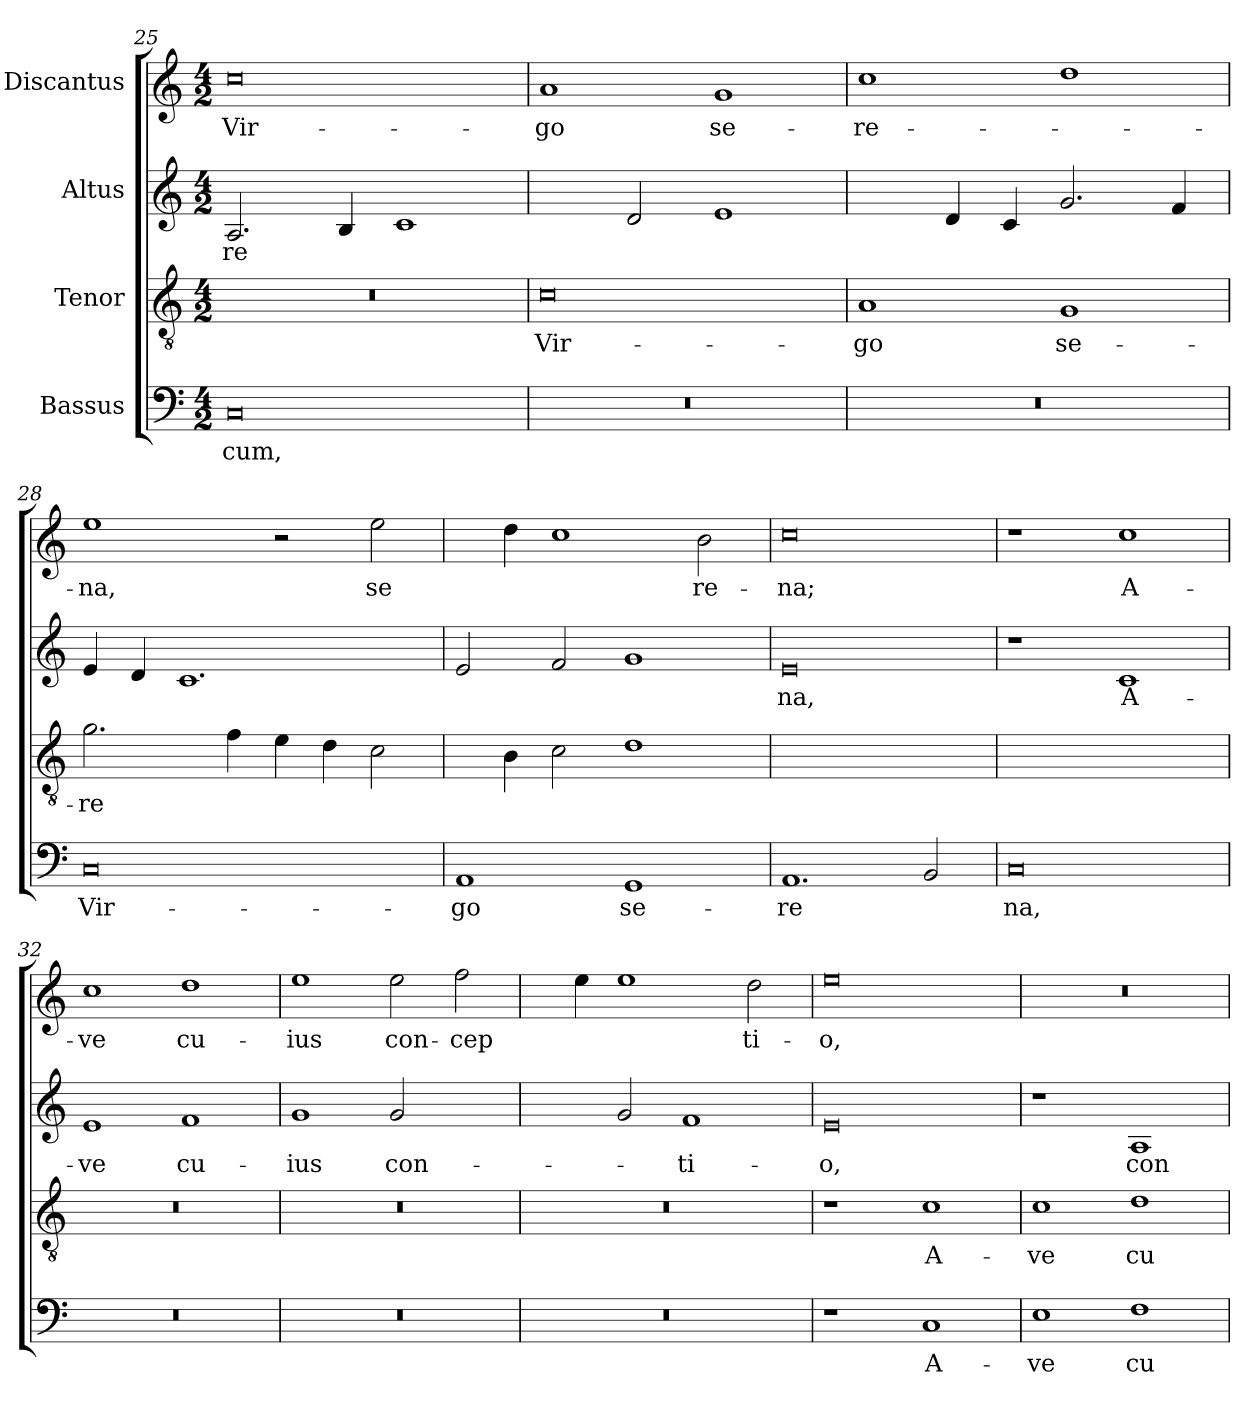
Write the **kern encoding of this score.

**kern	**text	**kern	**text	**kern	**text	**kern	**text
*part4	*part4	*part3	*part3	*part2	*part2	*part1	*part1
*staff4	*staff4	*staff3	*staff3	*staff2	*staff2	*staff1	*staff1
*I"Bassus	*	*I"Tenor	*	*I"Altus	*	*I"Discantus	*
!!LO:PB:g=z
*clefF4	*	*clefGv2	*	*clefG2	*	*clefG2	*
*k[]	*	*k[]	*	*k[]	*	*k[]	*
*C:	*	*C:	*	*C:	*	*C:	*
*M4/2	*	*M4/2	*	*M4/2	*	*M4/2	*
=25	=25	=25	=25	=25	=25	=25	=25
!	!LO:LY:b	!	!	!	!LO:LY:b	!	!LO:LY:b
0C	-cum,	0r	.	2.A/	-re	0cc	Vir-
.	.	.	.	4B/	.	.	.
.	.	.	.	1c	.	.	.
=26	=26	=26	=26	=26	=26	=26	=26
!	!	!	!LO:LY:b	!	!	!	!LO:LY:b
0r	.	0c	Vir-	2c/yy	.	1a	-go
.	.	.	.	2d/	.	.	.
!	!	!	!	!	!	!	!LO:LY:b
.	.	.	.	1e	.	1g	se-
=27	=27	=27	=27	=27	=27	=27	=27
!	!	!	!LO:LY:b	!	!	!	!LO:LY:b
0r	.	1A	-go	2e/yy	.	1cc	-re-
.	.	.	.	4d/	.	.	.
.	.	.	.	4c/	.	.	.
!	!	!	!LO:LY:b	!	!	!	!
.	.	1G	se-	2.g/	.	1dd	.
.	.	.	.	4f/	.	.	.
=28	=28	=28	=28	=28	=28	=28	=28
!	!LO:LY:b	!	!LO:LY:b	!	!	!	!LO:LY:b
0C	Vir-	2.g\	-re	4e/	.	1ee	-na,
.	.	.	.	4d/	.	.	.
.	.	.	.	1.c	.	.	.
.	.	4f\	.	.	.	.	.
.	.	4e\	.	.	.	2r	.
.	.	4d\	.	.	.	.	.
!	!	!	!	!	!	!	!LO:LY:b
.	.	2c\	.	.	.	2ee\	se
=29	=29	=29	=29	=29	=29	=29	=29
!	!LO:LY:b	!	!	!	!	!	!
1AA	-go	4c\yy	.	2e/	.	4ee\yy	.
.	.	4B\	.	.	.	4dd\	.
.	.	2c\	.	2f/	.	1cc	.
!	!LO:LY:b	!	!	!	!	!	!
1GG	se-	1d	.	1g	.	.	.
!	!	!	!	!	!	!	!LO:LY:b
.	.	.	.	.	.	2b\	re-
=30	=30	=30	=30	=30	=30	=30	=30
!	!LO:LY:b	!	!LO:LY:b	!	!LO:LY:b	!	!LO:LY:b
1.AA	-re	0cyy	na,	0e	na,	0cc	-na;
2BB/	.	.	.	.	.	.	.
=31	=31	=31	=31	=31	=31	=31	=31
!	!LO:LY:b	!	!	!	!	!	!
0C	na,	0cyy	.	1r	.	1r	.
!	!	!	!	!	!LO:LY:b	!	!LO:LY:b
.	.	.	.	1c	A-	1cc	A-
!!LO:LB:g=z
=32	=32	=32	=32	=32	=32	=32	=32
!	!	!	!	!	!LO:LY:b	!	!LO:LY:b
0r	.	0r	.	1e	-ve	1cc	-ve
!	!	!	!	!	!LO:LY:b	!	!LO:LY:b
.	.	.	.	1f	cu-	1dd	cu-
=33	=33	=33	=33	=33	=33	=33	=33
!	!	!	!	!	!LO:LY:b	!	!LO:LY:b
0r	.	0r	.	1g	-ius	1ee	-ius
!	!	!	!	!	!LO:LY:b	!	!LO:LY:b
.	.	.	.	2g/	con-	2ee\	con-
!	!	!	!	!	!LO:LY:b	!	!LO:LY:b
.	.	.	.	2a/yy	-cep	2ff\	-cep
=34	=34	=34	=34	=34	=34	=34	=34
0r	.	0r	.	2a/yy	.	4ff\yy	.
.	.	.	.	.	.	4ee\	.
.	.	.	.	2g/	.	1ee	.
!	!	!	!	!	!LO:LY:b	!	!
.	.	.	.	1f	ti-	.	.
!	!	!	!	!	!	!	!LO:LY:b
.	.	.	.	.	.	2dd\	ti-
=35	=35	=35	=35	=35	=35	=35	=35
!	!	!	!	!	!LO:LY:b	!	!LO:LY:b
1r	.	1r	.	0e	-o,	0ee	-o,
!	!LO:LY:b	!	!LO:LY:b	!	!	!	!
1C	A-	1c	A-	.	.	.	.
=36	=36	=36	=36	=36	=36	=36	=36
!	!LO:LY:b	!	!LO:LY:b	!	!	!	!
1E	-ve	1c	-ve	1r	.	0r	.
!	!LO:LY:b	!	!LO:LY:b	!	!LO:LY:b	!	!
1F	cu-	1d	cu-	1A	con-	.	.
=	=	=	=	=	=	=	=
*-	*-	*-	*-	*-	*-	*-	*-
